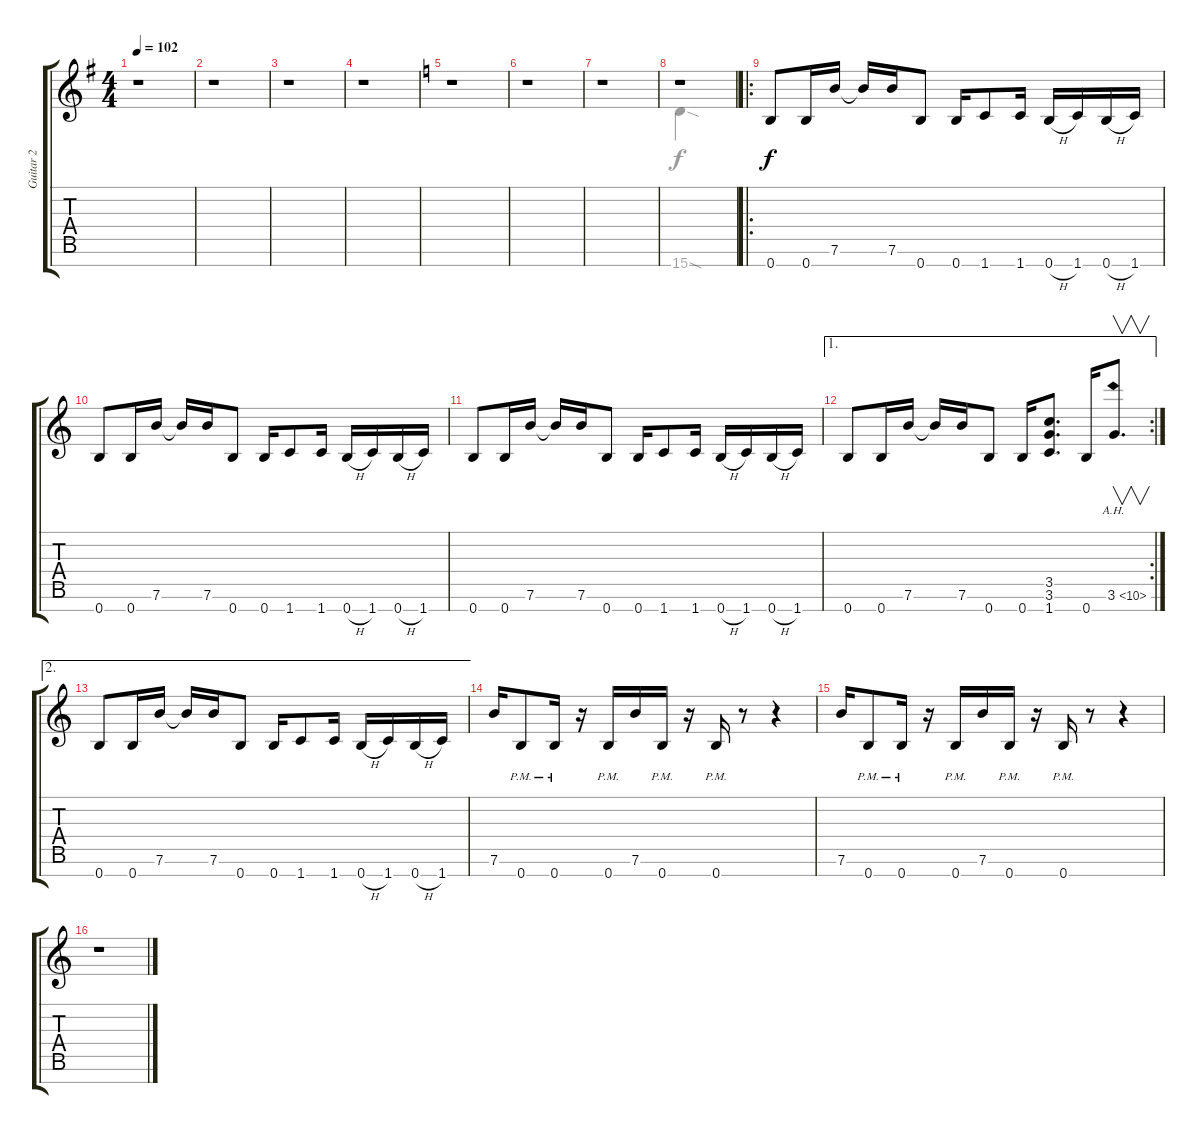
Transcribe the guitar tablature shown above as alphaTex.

\track ("Guitar 2" "Guitar 2") {instrument distortionguitar}
\staff {score tabs}
\tuning (E4 B3 G3 D3 A2 E2 B1) {hide}
\voice
\ts (4 4)
\tempo 102
\clef g2
\ks g
r.1{dy f instrument distortionguitar} |
r.1 |
r.1 |
r.1 |
\ks c
r.1 |
r.1 |
r.1 |
r.1 |
\ro
0.7.8{ot 8vb} 0.7.16{ot 8vb} 7.6.16{ot 8vb} 7.6{t}.16{ot 8vb} 7.6.16{ot 8vb} 0.7.8{ot 8vb} 0.7.16{ot 8vb} 1.7.8{ot 8vb} 1.7.16{ot 8vb} 0.7{h}.16{ot 8vb} 1.7.16{ot 8vb} 0.7{h}.16{ot 8vb} 1.7.16{ot 8vb} |
0.7.8{ot 8vb} 0.7.16{ot 8vb} 7.6.16{ot 8vb} 7.6{t}.16{ot 8vb} 7.6.16{ot 8vb} 0.7.8{ot 8vb} 0.7.16{ot 8vb} 1.7.8{ot 8vb} 1.7.16{ot 8vb} 0.7{h}.16{ot 8vb} 1.7.16{ot 8vb} 0.7{h}.16{ot 8vb} 1.7.16{ot 8vb} |
0.7.8{ot 8vb} 0.7.16{ot 8vb} 7.6.16{ot 8vb} 7.6{t}.16{ot 8vb} 7.6.16{ot 8vb} 0.7.8{ot 8vb} 0.7.16{ot 8vb} 1.7.8{ot 8vb} 1.7.16{ot 8vb} 0.7{h}.16{ot 8vb} 1.7.16{ot 8vb} 0.7{h}.16{ot 8vb} 1.7.16{ot 8vb} |
\ae 1
\rc 2
0.7.8{ot 8vb} 0.7.16{ot 8vb} 7.6.16{ot 8vb} 7.6{t}.16{ot 8vb} 7.6.16{ot 8vb} 0.7.8{ot 8vb} 0.7.16{ot 8vb} (3.5 3.6 1.7).8{d ot 8vb} 0.7.16{ot 8vb} 3.6{ah 7}.8{v d ot 8vb} |
\ae 2
0.7.8{ot 8vb} 0.7.16{ot 8vb} 7.6.16{ot 8vb} 7.6{t}.16{ot 8vb} 7.6.16{ot 8vb} 0.7.8{ot 8vb} 0.7.16{ot 8vb} 1.7.8{ot 8vb} 1.7.16{ot 8vb} 0.7{h}.16{ot 8vb} 1.7.16{ot 8vb} 0.7{h}.16{ot 8vb} 1.7.16{ot 8vb} |
7.6.16{ot 8vb} 0.7{pm}.8{ot 8vb} 0.7{pm}.16{ot 8vb} r.16 0.7{pm}.16{ot 8vb} 7.6.16{ot 8vb} 0.7{pm}.16{ot 8vb} r.16 0.7{pm}.16{ot 8vb} r.8 r.4 |
7.6.16{ot 8vb} 0.7{pm}.8{ot 8vb} 0.7{pm}.16{ot 8vb} r.16 0.7{pm}.16{ot 8vb} 7.6.16{ot 8vb} 0.7{pm}.16{ot 8vb} r.16 0.7{pm}.16{ot 8vb} r.8 r.4 |
r.1
\voice
\clef g2
\ottava regular
\simile none
\ks g
|
|
|
|
\ks c
|
|
|
15.7{sod}.4 |
|
|
|
|
|
|
|
